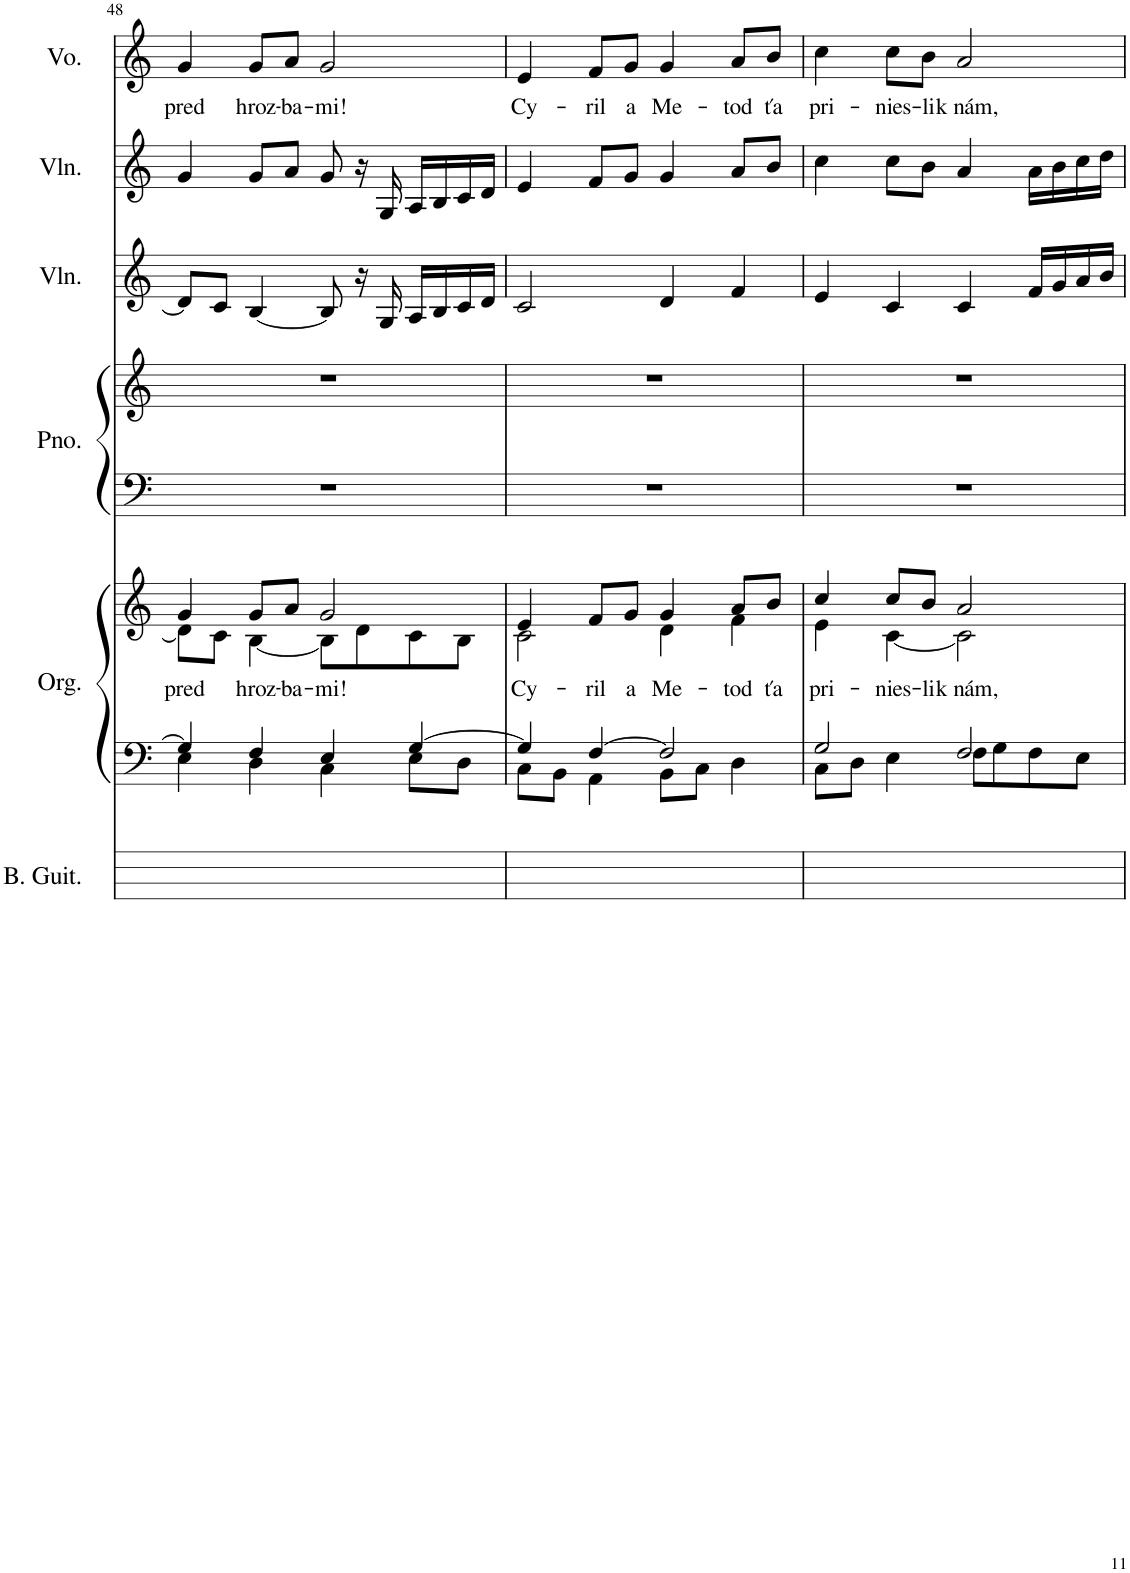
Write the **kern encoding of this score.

**kern	**kern	**kern	**text	**kern	**kern	**kern	**kern	**kern	**text
*part6	*part5	*part5	*part5	*part4	*part4	*part3	*part2	*part1	*part1
*staff8	*staff7	*staff6	*staff6	*staff5	*staff4	*staff3	*staff2	*staff1	*staff1
*I"Bass Guitar	*I"Organ	*	*	*I"Piano	*	*I"Violin	*I"Violin	*I"Voice	*
*I'B. Guit.	*I'Org.	*	*	*I'Pno.	*	*I'Vln.	*I'Vln.	*I'Vo.	*
!!LO:PB:g=z
*	*clefF4	*clefG2	*	*clefF4	*clefG2	*clefG2	*clefG2	*clefG2	*
*Trd7c12	*	*	*	*	*	*	*	*	*
*k[]	*k[]	*k[]	*	*k[]	*k[]	*k[]	*k[]	*k[]	*
*M4/4	*M4/4	*M4/4	*	*M4/4	*M4/4	*M4/4	*M4/4	*M4/4	*
=48	=48	=48	=48	=48	=48	=48	=48	=48	=48
*	*^	*	*	*	*	*	*	*	*
!	!	!	!	!LO:LY:b	!	!	!	!	!	!LO:LY:b
*	*	*	*^	*	*	*	*	*	*	*
1r	4G/]	4E\	4g/	8d\L]	pred	1r	1r	8d/L]	4g/	4g/	pred
.	.	.	.	8c\J	.	.	.	8c/J	.	.	.
!	!	!	!	!	!LO:LY:b	!	!	!	!	!	!LO:LY:b
.	4F/	4D\	8g/L	[4B\	hroz-	.	.	[4B/	8g/L	8g/L	hroz-
!	!	!	!	!	!LO:LY:b	!	!	!	!	!	!LO:LY:b
.	.	.	8a/J	.	-ba-	.	.	.	8a/J	8a/J	-ba-
!	!	!	!	!	!LO:LY:b	!	!	!	!	!	!LO:LY:b
.	4E/	4C\	2g/	8B\L]	-mi!	.	.	8B/]	8g/	2g/	-mi!
.	.	.	.	8d\	.	.	.	16r	16r	.	.
.	.	.	.	.	.	.	.	16G/	16G/	.	.
.	[4G/	8E\L	.	8c\	.	.	.	16A/LL	16A/LL	.	.
.	.	.	.	.	.	.	.	16B/	16B/	.	.
.	.	8D\J	.	8B\J	.	.	.	16c/	16c/	.	.
.	.	.	.	.	.	.	.	16d/JJ	16d/JJ	.	.
=49	=49	=49	=49	=49	=49	=49	=49	=49	=49	=49	=49
!	!	!	!	!	!LO:LY:b	!	!	!	!	!	!LO:LY:b
1r	4G/]	8C\L	4e/	2c\	Cy-	1r	1r	2c/	4e/	4e/	Cy-
.	.	8BB\J	.	.	.	.	.	.	.	.	.
!	!	!	!	!	!LO:LY:b	!	!	!	!	!	!LO:LY:b
.	[4F/	4AA\	8f/L	.	-ril	.	.	.	8f/L	8f/L	-ril
!	!	!	!	!	!LO:LY:b	!	!	!	!	!	!LO:LY:b
.	.	.	8g/J	.	a	.	.	.	8g/J	8g/J	a
!	!	!	!	!	!LO:LY:b	!	!	!	!	!	!LO:LY:b
.	2F/]	8BB\L	4g/	4d\	Me-	.	.	4d/	4g/	4g/	Me-
.	.	8C\J	.	.	.	.	.	.	.	.	.
!	!	!	!	!	!LO:LY:b	!	!	!	!	!	!LO:LY:b
.	.	4D\	8a/L	4f\	-tod	.	.	4f/	8a/L	8a/L	-tod
!	!	!	!	!	!LO:LY:b	!	!	!	!	!	!LO:LY:b
.	.	.	8b/J	.	ťa	.	.	.	8b/J	8b/J	ťa
=50	=50	=50	=50	=50	=50	=50	=50	=50	=50	=50	=50
!	!	!	!	!	!LO:LY:b	!	!	!	!	!	!LO:LY:b
1r	2G/	8C\L	4cc/	4e\	pri-	1r	1r	4e/	4cc\	4cc\	pri-
.	.	8D\J	.	.	.	.	.	.	.	.	.
!	!	!	!	!	!LO:LY:b	!	!	!	!	!	!LO:LY:b
.	.	4E\	8cc/L	[4c\	-nies-	.	.	4c/	8cc\L	8cc\L	-nies-
!	!	!	!	!	!LO:LY:b	!	!	!	!	!	!LO:LY:b
.	.	.	8b/J	.	-li	.	.	.	8b\J	8b\J	-li
!	!	!	!	!	!LO:LY:b	!	!	!	!	!	!LO:LY:b
.	2F/	8F\L	2a/	2c\]	k nám,	.	.	4c/	4a/	2a/	k nám,
.	.	8G\	.	.	.	.	.	.	.	.	.
.	.	8F\	.	.	.	.	.	16f/LL	16a\LL	.	.
.	.	.	.	.	.	.	.	16g/	16b\	.	.
.	.	8E\J	.	.	.	.	.	16a/	16cc\	.	.
.	.	.	.	.	.	.	.	16b/JJ	16dd\JJ	.	.
*	*v	*v	*	*	*	*	*	*	*	*	*
*	*	*v	*v	*	*	*	*	*	*	*
=	=	=	=	=	=	=	=	=	=
*-	*-	*-	*-	*-	*-	*-	*-	*-	*-
